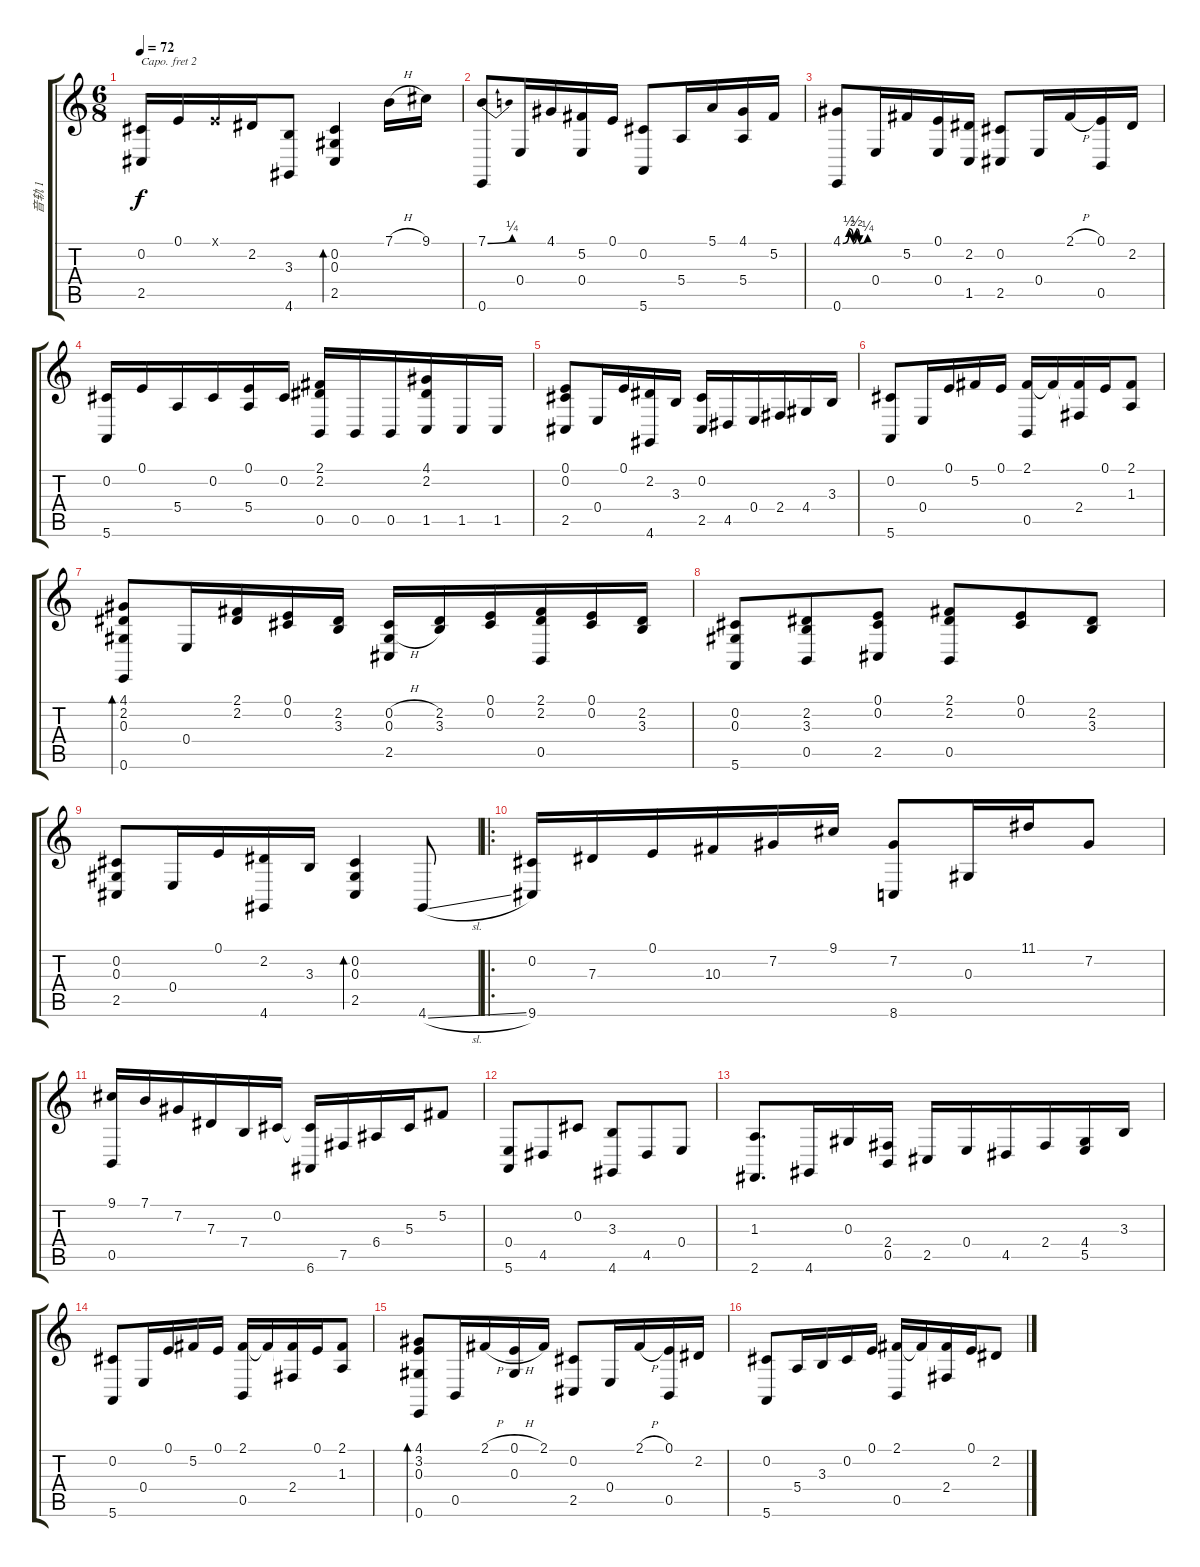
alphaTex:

\track ("音轨 1" "音轨 1") {instrument brightacousticpiano bank 6}
\staff {score tabs}
\capo 2
\tuning (D4 B3 Gb3 D3 A2 D2) {hide}
\ts (6 8)
\tempo 72
\clef g2
\ks c
(0.2 2.5).16{dy f} 0.1.16 0.1{x}.16 2.2.16 (3.3 4.6).8 (0.2 0.3 2.5).4{bd 240} 7.1{h}.16 9.1.16 |
(7.1{be (bend 0 0 60 1)} 0.6).8 0.4.16 4.1.16 (5.2 0.4).16 0.1.16 (0.2 5.6).8 5.4.16 5.1.16 (4.1 5.4).16 5.2.16 |
(4.1{be (custom 0 0 15 2 25 0 33 2 40 0 60 1)} 0.6).8 0.4.16 5.2.16 (0.1 0.4).16 (2.2 1.5).16 (0.2 2.5).8 0.4.16 2.1{h}.16 (0.1 0.5).16 2.2.16 |
(0.2 5.6).16 0.1.16 5.4.16 0.2.16 (0.1 5.4).16 0.2.16 (2.1 2.2 0.5).16 0.5.16 0.5.16 (4.1 2.2 1.5).16 1.5.16 1.5.16 |
(0.1 0.2 2.5).8 0.4.16 0.1.16{txt ""} (2.2 4.6).16 3.3.16 (0.2 2.5).16 4.5.16 0.4.16 2.4.16 4.4.16 3.3.16 |
(0.2 5.6).8 0.4.16 0.1.16 5.2.16 0.1.16 (2.1 0.5).16 2.1{t}.16 (2.1{t} 2.4).16 0.1.16 (2.1 1.3).8 |
(4.1 2.2 0.3 0.6).8{bd 240} 0.4.16 (2.1 2.2).16 (0.1 0.2).16 (2.2 3.3).16 (0.2{h} 0.3{h} 2.5).16 (2.2 3.3).16 (0.1 0.2).16 (2.1 2.2 0.5).16 (0.1 0.2).16 (2.2 3.3).16 |
(0.2 0.3 5.6).8 (2.2 3.3 0.5).8 (0.1 0.2 2.5).8 (2.1 2.2 0.5).8 (0.1 0.2).8 (2.2 3.3).8 |
(0.2 0.3 2.5).8 0.4.16 0.1.16 (2.2 4.6).16 3.3.16 (0.2 0.3 2.5).4{bd 480} 4.6{sl}.8 |
\ro
(0.2 9.6).16 7.3.16 0.1.16 10.3.16 7.2.16 9.1.16 (7.2 8.6).8 0.3.16 11.1.16 7.2.8 |
(9.1 0.5).16{txt ""} 7.1.16 7.2.16 7.3.16 7.4.16 0.2.16 (0.2{t} 6.6).16 7.5.16 6.4.16 5.3.16 5.2.8 |
(0.4 5.6).8 4.5.8 0.2.8 (3.3 4.6).8 4.5.8 0.4.8 |
(1.3 2.6).8{d} 4.6.16 0.3.16 (2.4 0.5).16 2.5.16 0.4.16 4.5.16 2.4.16 (4.4 5.5).16 3.3.16 |
(0.2 5.6).8 0.4.16 0.1.16 5.2.16 0.1.16 (2.1 0.5).16 2.1{t}.16 (2.1{t} 2.4).16 0.1.16 (2.1 1.3).8 |
(4.1 3.2 0.3 0.6).8{bd 240} 0.5.16 2.1{h}.16 (0.1{h} 0.3).16 2.1.16 (0.2 2.5).8 0.4.16 2.1{h}.16 (0.1 0.5).16 2.2.16 |
(0.2 5.6).8 5.4.16 3.3.16 0.2.16 0.1.16 (2.1 0.5).16 2.1{t}.16 (2.1{t} 2.4).16 0.1.16 2.2.8
